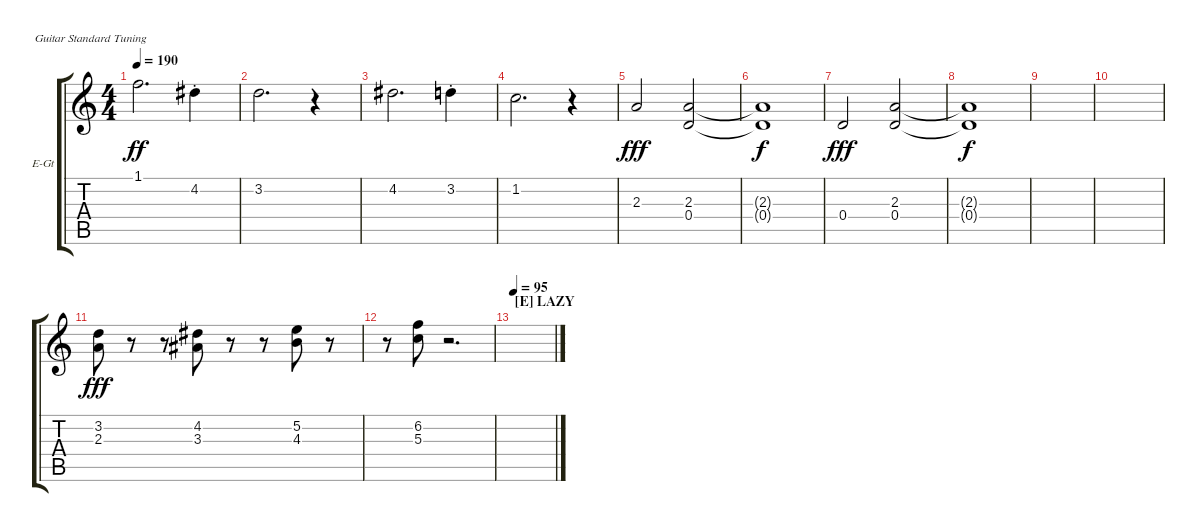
\bracketExtendMode groupsimilarinstruments
\firstSystemTrackNameOrientation horizontal
\otherSystemsTrackNameOrientation horizontal
\track ("Ritchie 3" "E-Gt") {instrument overdrivenguitar}
\staff {score tabs}
\tuning (E4 B3 G3 D3 A2 E2)
\ts (4 4)
\tempo 190
\clef g2
\ks c
1.1.2{d dy ff} 4.2{st}.4 |
3.2.2{d} r.4 |
4.2.2{d} 3.2{st}.4 |
1.2.2{d} r.4 |
2.3.2{dy fff} (2.3 0.4).2 |
(2.3{t} 0.4{t}).1{dy f} |
0.4.2{dy fff} (2.3 0.4).2 |
(2.3{t} 0.4{t}).1{dy f} |
|
|
(3.2 2.3).8{dy fff} r.8 r.8 (4.2 3.3).8 r.8 r.8 (5.2 4.3).8 r.8 |
r.8 (6.2 5.3).8 r.2{d} |
\section ("E" "LAZY")
\tempo 95
